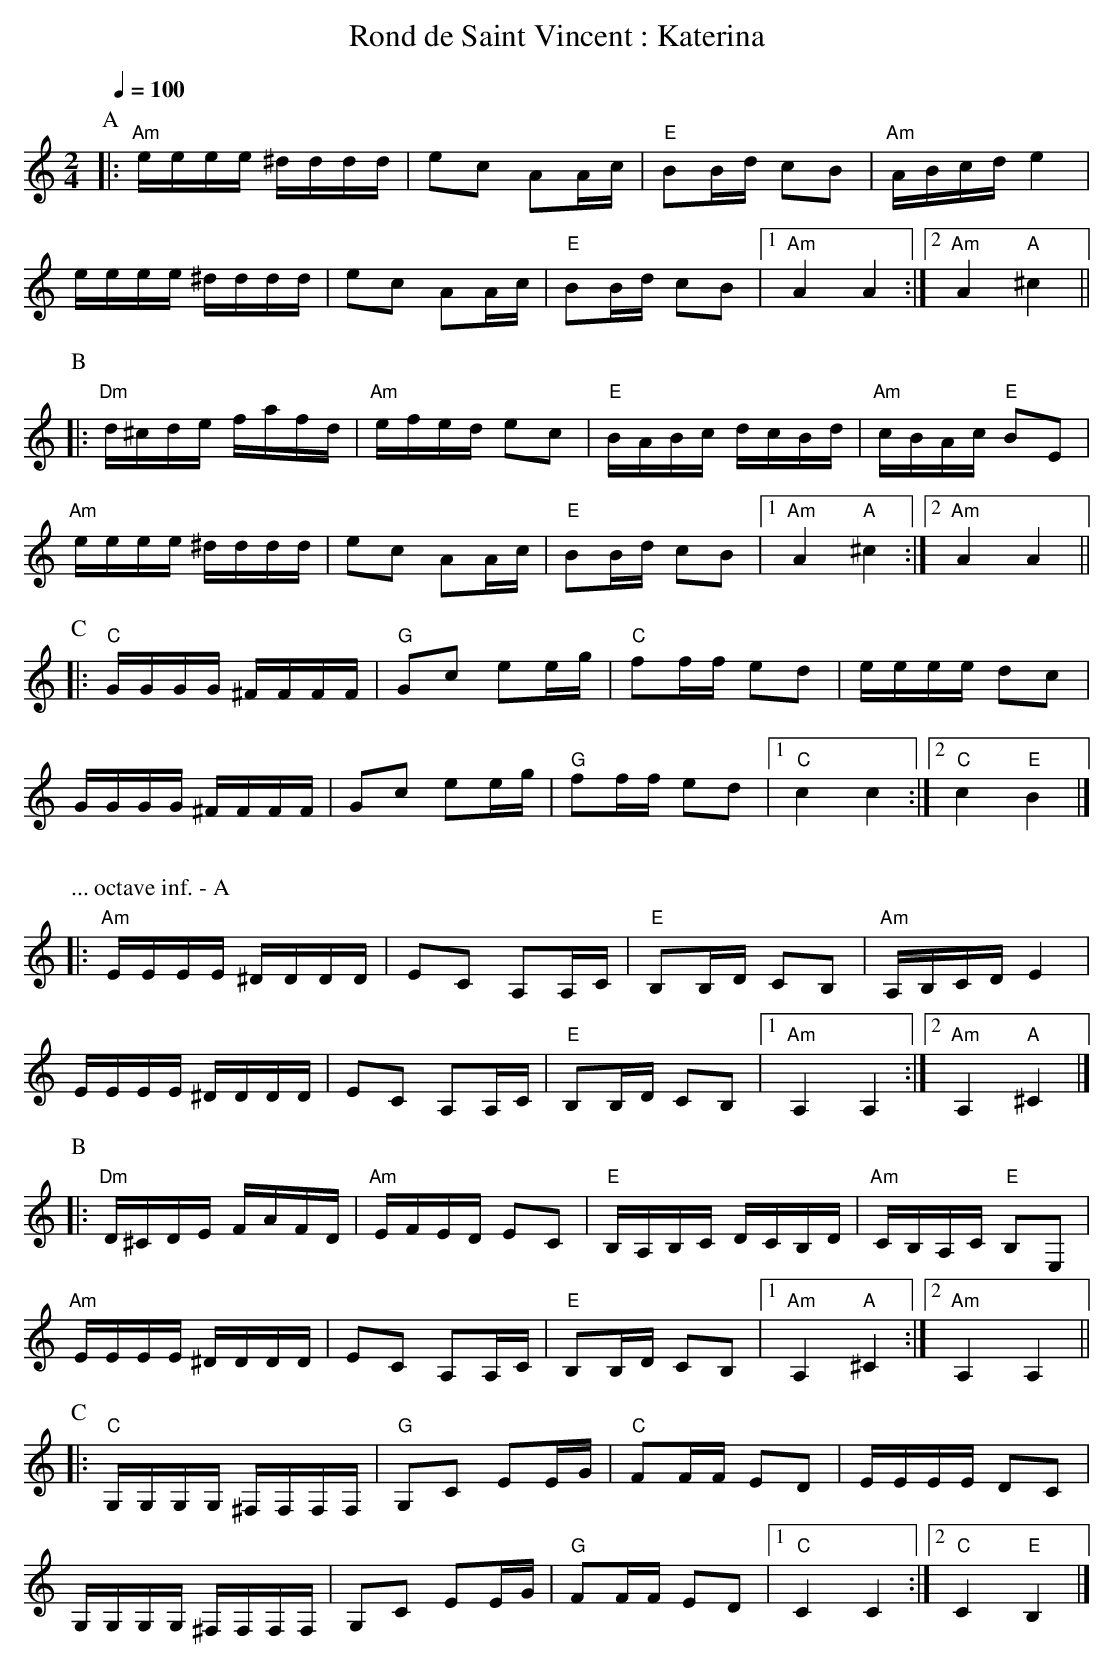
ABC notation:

X:1
T:Rond de Saint Vincent : Katerina
M:2/4
L:1/16
K:Cmaj
Q:1/4=100
P:A
|: "Am"eeee ^dddd | e2c2 A2Ac | "E"B2Bd c2B2 | "Am"ABcd e4 |
eeee ^dddd | e2c2 A2Ac | "E"B2Bd c2B2 |1 "Am"A4 A4 :|2 "Am"A4 "A"^c4 ||
P:B
|: "Dm"d^cde fafd | "Am"efed e2c2 | "E"BABc dcBd | "Am"cBAc "E"B2E2 |
"Am"eeee ^dddd | e2c2 A2Ac | "E"B2Bd c2B2 |1 "Am"A4 "A"^c4 :|2 "Am"A4 A4 ||
P:C
|: "C"GGGG ^FFFF | "G"G2c2 e2eg | "C"f2ff e2d2 | eeee d2c2 |
GGGG ^FFFF | G2c2 e2eg | "G"f2ff e2d2 |1 "C"c4 c4 :|2  "C"c4 "E"B4 |]
%%newpage
K:Cmaj treble
P:... octave inf. - A
|: "Am"EEEE ^DDDD | E2C2 A,2A,C | "E"B,2B,D C2B,2 | "Am"A,B,CD E4 |
EEEE ^DDDD | E2C2 A,2A,C | "E"B,2B,D C2B,2 |1 "Am"A,4 A,4 :|2 "Am"A,4 "A"^C4 |]
P:B
|: "Dm"D^CDE FAFD | "Am"EFED E2C2 | "E"B,A,B,C DCB,D | "Am"CB,A,C "E"B,2E,2 |
"Am"EEEE ^DDDD | E2C2 A,2A,C | "E"B,2B,D C2B,2 |1 "Am"A,4 "A"^C4 :|2 "Am"A,4 A,4 ||
P:C
|: "C"G,G,G,G, ^F,F,F,F, | "G"G,2C2 E2EG | "C"F2FF E2D2 | EEEE D2C2 |
G,G,G,G, ^F,F,F,F, | G,2C2 E2EG | "G"F2FF E2D2 |1 "C"C4 C4 :|2 "C"C4 "E"B,4 |]
